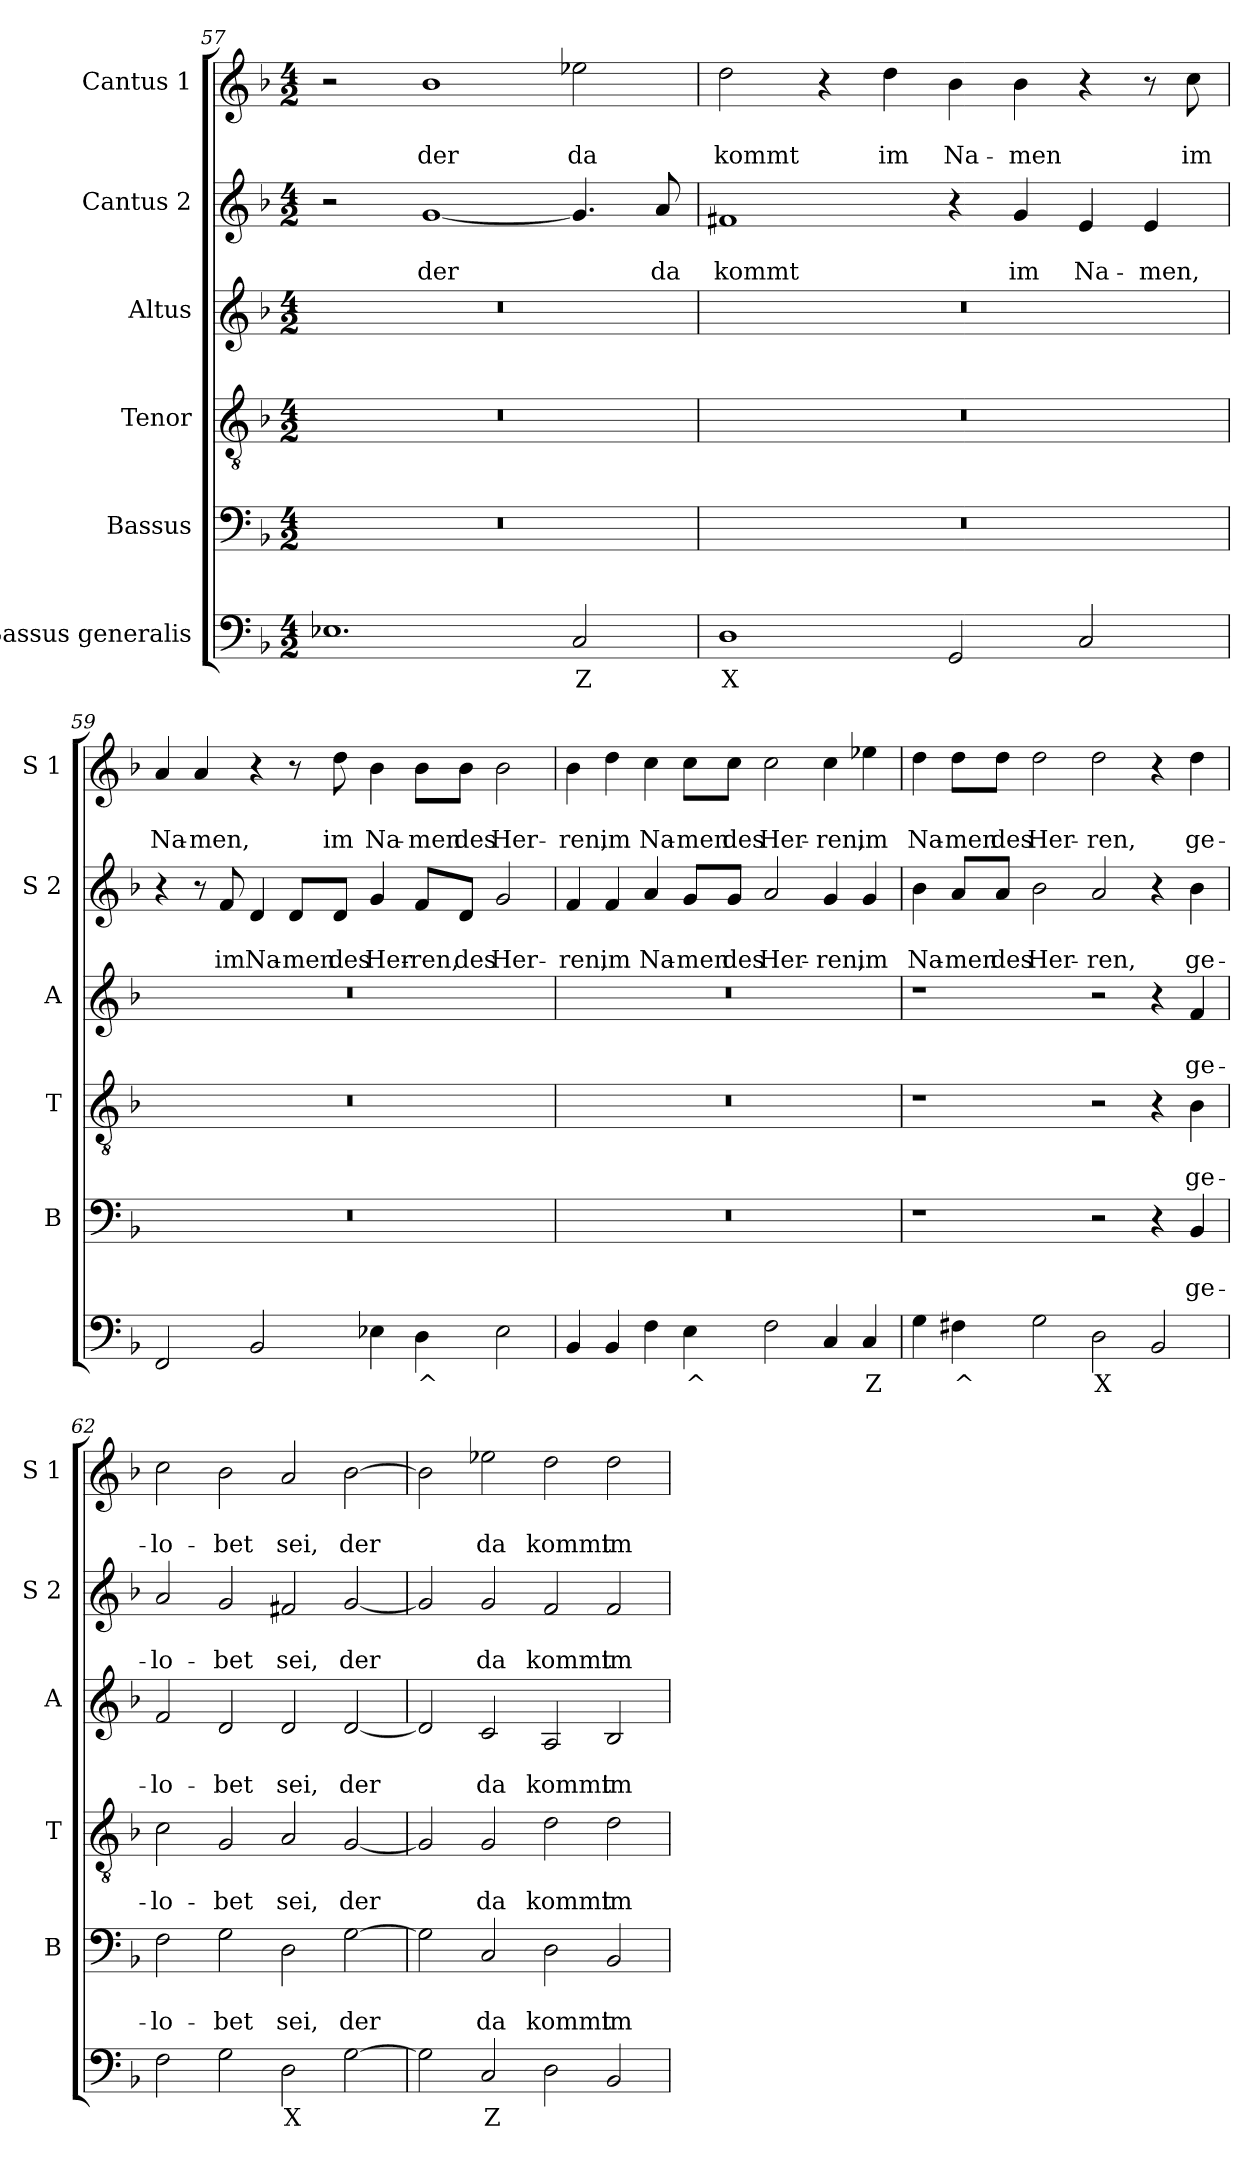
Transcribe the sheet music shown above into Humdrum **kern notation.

**kern	**text	**kern	**text	**text	**kern	**text	**text	**kern	**text	**text	**kern	**text	**text	**kern	**text	**text
*part6	*part6	*part5	*part5	*part5	*part4	*part4	*part4	*part3	*part3	*part3	*part2	*part2	*part2	*part1	*part1	*part1
*staff6	*staff6	*staff5	*staff5	*staff5	*staff4	*staff4	*staff4	*staff3	*staff3	*staff3	*staff2	*staff2	*staff2	*staff1	*staff1	*staff1
*I"Bassus generalis	*	*I"Bassus	*	*	*I"Tenor	*	*	*I"Altus	*	*	*I"Cantus 2	*	*	*I"Cantus 1	*	*
*	*	*I'B	*	*	*I'T	*	*	*I'A	*	*	*I'S 2	*	*	*I'S 1	*	*
*clefF4	*	*clefF4	*	*	*clefGv2	*	*	*clefG2	*	*	*clefG2	*	*	*clefG2	*	*
*k[b-]	*	*k[b-]	*	*	*k[b-]	*	*	*k[b-]	*	*	*k[b-]	*	*	*k[b-]	*	*
*F:	*	*F:	*	*	*F:	*	*	*F:	*	*	*F:	*	*	*F:	*	*
*M4/2	*	*M4/2	*	*	*M4/2	*	*	*M4/2	*	*	*M4/2	*	*	*M4/2	*	*
=57	=57	=57	=57	=57	=57	=57	=57	=57	=57	=57	=57	=57	=57	=57	=57	=57
1.E-X	.	0r	.	.	0r	.	.	0r	.	.	2r	.	.	2r	.	.
!	!	!	!	!	!	!	!	!	!	!	!	!	!LO:LY:b	!	!	!LO:LY:b
.	.	.	.	.	.	.	.	.	.	.	[1g	.	der	1b-	.	der
!	!LO:LY:b	!	!	!	!	!	!	!	!	!	!	!	!	!	!	!LO:LY:b
2C/	Z	.	.	.	.	.	.	.	.	.	4.g/]	.	.	2ee-X\	.	da
!	!	!	!	!	!	!	!	!	!	!	!	!	!LO:LY:b	!	!	!
.	.	.	.	.	.	.	.	.	.	.	8a/	.	da	.	.	.
=58	=58	=58	=58	=58	=58	=58	=58	=58	=58	=58	=58	=58	=58	=58	=58	=58
!	!LO:LY:b	!	!	!	!	!	!	!	!	!	!	!	!LO:LY:b	!	!	!LO:LY:b
1D	X	0r	.	.	0r	.	.	0r	.	.	1f#X	.	kommt	2dd\	.	kommt
.	.	.	.	.	.	.	.	.	.	.	.	.	.	4r	.	.
!	!	!	!	!	!	!	!	!	!	!	!	!	!	!	!	!LO:LY:b
.	.	.	.	.	.	.	.	.	.	.	.	.	.	4dd\	.	im
!	!	!	!	!	!	!	!	!	!	!	!	!	!	!	!	!LO:LY:b
2GG/	.	.	.	.	.	.	.	.	.	.	4r	.	.	4b-\	.	Na-
!	!	!	!	!	!	!	!	!	!	!	!	!	!LO:LY:b	!	!	!LO:LY:b
.	.	.	.	.	.	.	.	.	.	.	4g/	.	im	4b-\	.	men
!	!	!	!	!	!	!	!	!	!	!	!	!	!LO:LY:b	!	!	!
2C/	.	.	.	.	.	.	.	.	.	.	4e/	.	Na-	4r	.	.
!	!	!	!	!	!	!	!	!	!	!	!	!	!LO:LY:b	!	!	!
.	.	.	.	.	.	.	.	.	.	.	4e/	.	-men,	8r	.	.
!	!	!	!	!	!	!	!	!	!	!	!	!	!	!	!	!LO:LY:b
.	.	.	.	.	.	.	.	.	.	.	.	.	.	8cc\	.	im
!!LO:LB:g=z
=59	=59	=59	=59	=59	=59	=59	=59	=59	=59	=59	=59	=59	=59	=59	=59	=59
!	!	!	!	!	!	!	!	!	!	!	!	!	!	!	!	!LO:LY:b
2FF/	.	0r	.	.	0r	.	.	0r	.	.	4r	.	.	4a/	.	Na-
!	!	!	!	!	!	!	!	!	!	!	!	!	!	!	!	!LO:LY:b
.	.	.	.	.	.	.	.	.	.	.	8r	.	.	4a/	.	-men,
!	!	!	!	!	!	!	!	!	!	!	!	!	!LO:LY:b	!	!	!
.	.	.	.	.	.	.	.	.	.	.	8f/	.	im	.	.	.
!	!	!	!	!	!	!	!	!	!	!	!	!	!LO:LY:b	!	!	!
2BB-/	.	.	.	.	.	.	.	.	.	.	4d/	.	Na-	4r	.	.
!	!	!	!	!	!	!	!	!	!	!	!	!	!LO:LY:b	!	!	!
.	.	.	.	.	.	.	.	.	.	.	8d/L	.	-men	8r	.	.
!	!	!	!	!	!	!	!	!	!	!	!	!	!LO:LY:b	!	!	!LO:LY:b
.	.	.	.	.	.	.	.	.	.	.	8d/J	.	des	8dd\	.	im
!	!	!	!	!	!	!	!	!	!	!	!	!	!LO:LY:b	!	!	!LO:LY:b
4E-X\	.	.	.	.	.	.	.	.	.	.	4g/	.	Her-	4b-\	.	Na-
!	!LO:LY:b	!	!	!	!	!	!	!	!	!	!	!	!LO:LY:b	!	!	!LO:LY:b
4D\	^	.	.	.	.	.	.	.	.	.	8f/L	.	-ren,	8b-\L	.	-men
!	!	!	!	!	!	!	!	!	!	!	!	!	!LO:LY:b	!	!	!LO:LY:b
.	.	.	.	.	.	.	.	.	.	.	8d/J	.	des	8b-\J	.	des
!	!	!	!	!	!	!	!	!	!	!	!	!	!LO:LY:b	!	!	!LO:LY:b
2E-\	.	.	.	.	.	.	.	.	.	.	2g/	.	Her-	2b-\	.	Her-
=60	=60	=60	=60	=60	=60	=60	=60	=60	=60	=60	=60	=60	=60	=60	=60	=60
!	!	!	!	!	!	!	!	!	!	!	!	!	!LO:LY:b	!	!	!LO:LY:b
4BB-/	.	0r	.	.	0r	.	.	0r	.	.	4f/	.	-ren,	4b-\	.	-ren,
!	!	!	!	!	!	!	!	!	!	!	!	!	!LO:LY:b	!	!	!LO:LY:b
4BB-/	.	.	.	.	.	.	.	.	.	.	4f/	.	im	4dd\	.	im
!	!	!	!	!	!	!	!	!	!	!	!	!	!LO:LY:b	!	!	!LO:LY:b
4F\	.	.	.	.	.	.	.	.	.	.	4a/	.	Na-	4cc\	.	Na-
!	!LO:LY:b	!	!	!	!	!	!	!	!	!	!	!	!LO:LY:b	!	!	!LO:LY:b
4E\	^	.	.	.	.	.	.	.	.	.	8g/L	.	-men	8cc\L	.	-men
!	!	!	!	!	!	!	!	!	!	!	!	!	!LO:LY:b	!	!	!LO:LY:b
.	.	.	.	.	.	.	.	.	.	.	8g/J	.	des	8cc\J	.	des
!	!	!	!	!	!	!	!	!	!	!	!	!	!LO:LY:b	!	!	!LO:LY:b
2F\	.	.	.	.	.	.	.	.	.	.	2a/	.	Her-	2cc\	.	Her-
!	!	!	!	!	!	!	!	!	!	!	!	!	!LO:LY:b	!	!	!LO:LY:b
4C/	.	.	.	.	.	.	.	.	.	.	4g/	.	-ren,	4cc\	.	-ren,
!	!LO:LY:b	!	!	!	!	!	!	!	!	!	!	!	!LO:LY:b	!	!	!LO:LY:b
4C/	Z	.	.	.	.	.	.	.	.	.	4g/	.	im	4ee-X\	.	im
=61	=61	=61	=61	=61	=61	=61	=61	=61	=61	=61	=61	=61	=61	=61	=61	=61
!	!	!	!	!	!	!	!	!	!	!	!	!	!LO:LY:b	!	!	!LO:LY:b
4G\	.	1r	.	.	1r	.	.	1r	.	.	4b-\	.	Na-	4dd\	.	Na-
!	!LO:LY:b	!	!	!	!	!	!	!	!	!	!	!	!LO:LY:b	!	!	!LO:LY:b
4F#X\	^	.	.	.	.	.	.	.	.	.	8a/L	.	-men	8dd\L	.	-men
!	!	!	!	!	!	!	!	!	!	!	!	!	!LO:LY:b	!	!	!LO:LY:b
.	.	.	.	.	.	.	.	.	.	.	8a/J	.	des	8dd\J	.	des
!	!	!	!	!	!	!	!	!	!	!	!	!	!LO:LY:b	!	!	!LO:LY:b
2G\	.	.	.	.	.	.	.	.	.	.	2b-\	.	Her-	2dd\	.	Her-
!	!LO:LY:b	!	!	!	!	!	!	!	!	!	!	!	!LO:LY:b	!	!	!LO:LY:b
2D\	X	2r	.	.	2r	.	.	2r	.	.	2a/	.	-ren,	2dd\	.	-ren,
2BB-/	.	4r	.	.	4r	.	.	4r	.	.	4r	.	.	4r	.	.
!	!	!	!	!LO:LY:b	!	!	!LO:LY:b	!	!	!LO:LY:b	!	!	!LO:LY:b	!	!	!LO:LY:b
.	.	4BB-/	.	ge-	4B-\	.	ge-	4f/	.	ge-	4b-\	.	ge-	4dd\	.	ge-
!!LO:PB:g=z
=62	=62	=62	=62	=62	=62	=62	=62	=62	=62	=62	=62	=62	=62	=62	=62	=62
!	!	!	!	!LO:LY:b	!	!	!LO:LY:b	!	!	!LO:LY:b	!	!	!LO:LY:b	!	!	!LO:LY:b
2F\	.	2F\	.	-lo-	2c\	.	-lo-	2f/	.	-lo-	2a/	.	-lo-	2cc\	.	-lo-
!	!	!	!	!LO:LY:b	!	!	!LO:LY:b	!	!	!LO:LY:b	!	!	!LO:LY:b	!	!	!LO:LY:b
2G\	.	2G\	.	-bet	2G/	.	-bet	2d/	.	-bet	2g/	.	bet	2b-\	.	-bet
!	!LO:LY:b	!	!	!LO:LY:b	!	!	!LO:LY:b	!	!	!LO:LY:b	!	!	!LO:LY:b	!	!	!LO:LY:b
2D\	X	2D\	.	sei,	2A/	.	sei,	2d/	.	sei,	2f#X/	.	sei,	2a/	.	sei,
!	!	!	!	!LO:LY:b	!	!	!LO:LY:b	!	!	!LO:LY:b	!	!	!LO:LY:b	!	!	!LO:LY:b
[2G\	.	[2G\	.	der	[2G/	.	der	[2d/	.	der	[2g/	.	der	[2b-\	.	der
=63	=63	=63	=63	=63	=63	=63	=63	=63	=63	=63	=63	=63	=63	=63	=63	=63
2G\]	.	2G\]	.	.	2G/]	.	.	2d/]	.	.	2g/]	.	.	2b-\]	.	.
!	!LO:LY:b	!	!	!LO:LY:b	!	!	!LO:LY:b	!	!	!LO:LY:b	!	!	!LO:LY:b	!	!	!LO:LY:b
2C/	Z	2C/	.	da	2G/	.	da	2c/	.	da	2g/	.	da	2ee-X\	.	da
!	!	!	!	!LO:LY:b	!	!	!LO:LY:b	!	!	!LO:LY:b	!	!	!LO:LY:b	!	!	!LO:LY:b
2D\	.	2D\	.	kommt	2d\	.	kommt	2A/	.	kommt	2f/	.	kommt	2dd\	.	kommt
!	!	!	!	!LO:LY:b	!	!	!LO:LY:b	!	!	!LO:LY:b	!	!	!LO:LY:b	!	!	!LO:LY:b
2BB-/	.	2BB-/	.	im	2d\	.	im	2B-/	.	im	2f/	.	im	2dd\	.	im
=	=	=	=	=	=	=	=	=	=	=	=	=	=	=	=	=
*-	*-	*-	*-	*-	*-	*-	*-	*-	*-	*-	*-	*-	*-	*-	*-	*-
